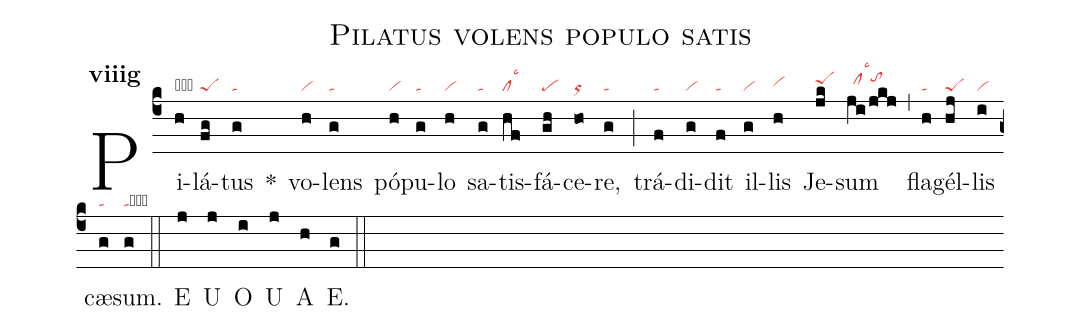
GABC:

name:Pilatus volens populo satis;
office-part:an;
mode:8g;
nabc-lines:1;
%%
initial-style: 1;
name: Pilatus volens populo satisfacere;
mode:8;
office-part: Responsorium;
annotation: Resp.;
annotation:viii g;
nabc-lines:1;
%%
(c4) Pi(h|obvi)lá(fg|peS)tus(g|ta) <sp>*</sp>() vo(h|vi)lens(g|ta) pó(h|vi)pu(g|ta)lo(h|vi) sa(g|ta)tis(hf|cllsc3)fá(gh|pe)ce(ho|or)re,(g|ta) (;) trá(f|ta)di(g|vi)dit(f|ta) il(g|vi)lis(h|vihh) Je(jk|peShi)sum(ji/jkj|//clhilsc3tohj) (,) fla(h|ta)gél(hj|peS)lis(i|vi) cæ(g|ta)sum.(g|tacb) (::)
<eu>E(j) U(j) O(i) U(j) A(h) E.(g) </eu>(::)
